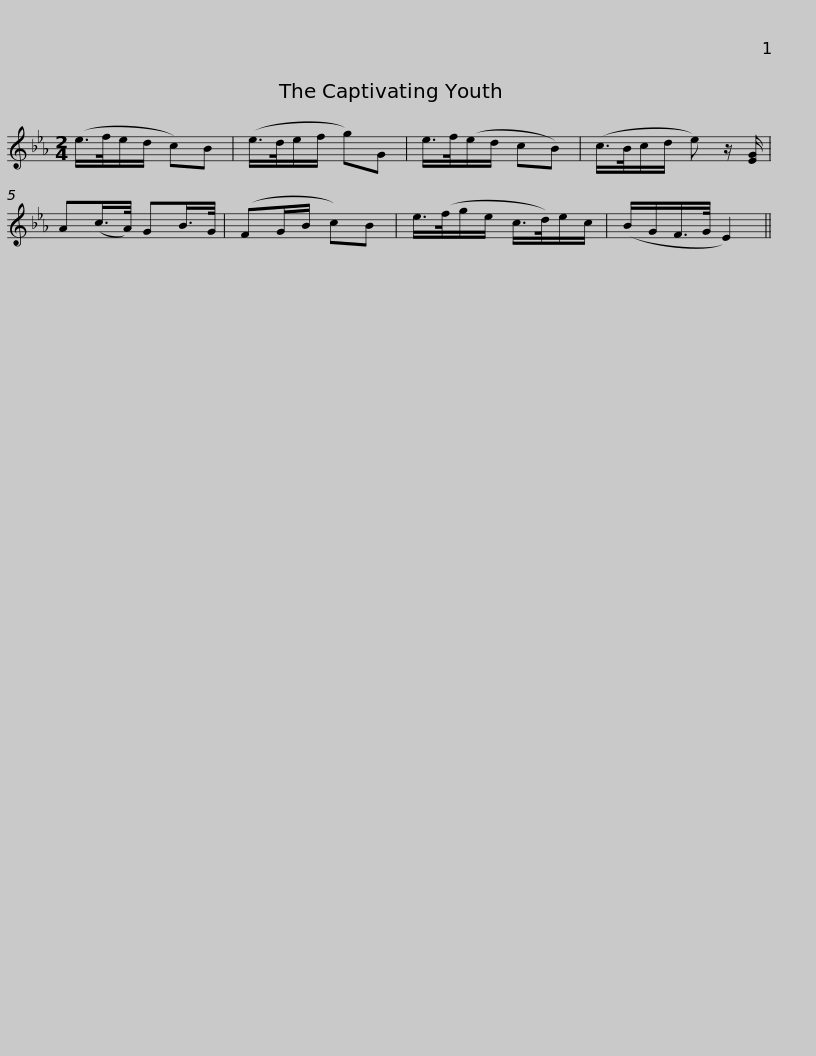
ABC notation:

X:1
L:1/8
M:2/4
I:linebreak $
K:Eb
V:1 treble
V:1
 (e/>f/e/d/ c)B | (e/>d/e/f/ g)G | e/>f/(e/d/ cB) | (c/>B/c/d/ e) z/ [EG]/ | A(c/>A/) GB/>G/ | %5
 (FG/B/ c)B |$ e/>(f/g/e/ c/>d/)e/c/ | (B/G/F/>G/ E2) || %8
